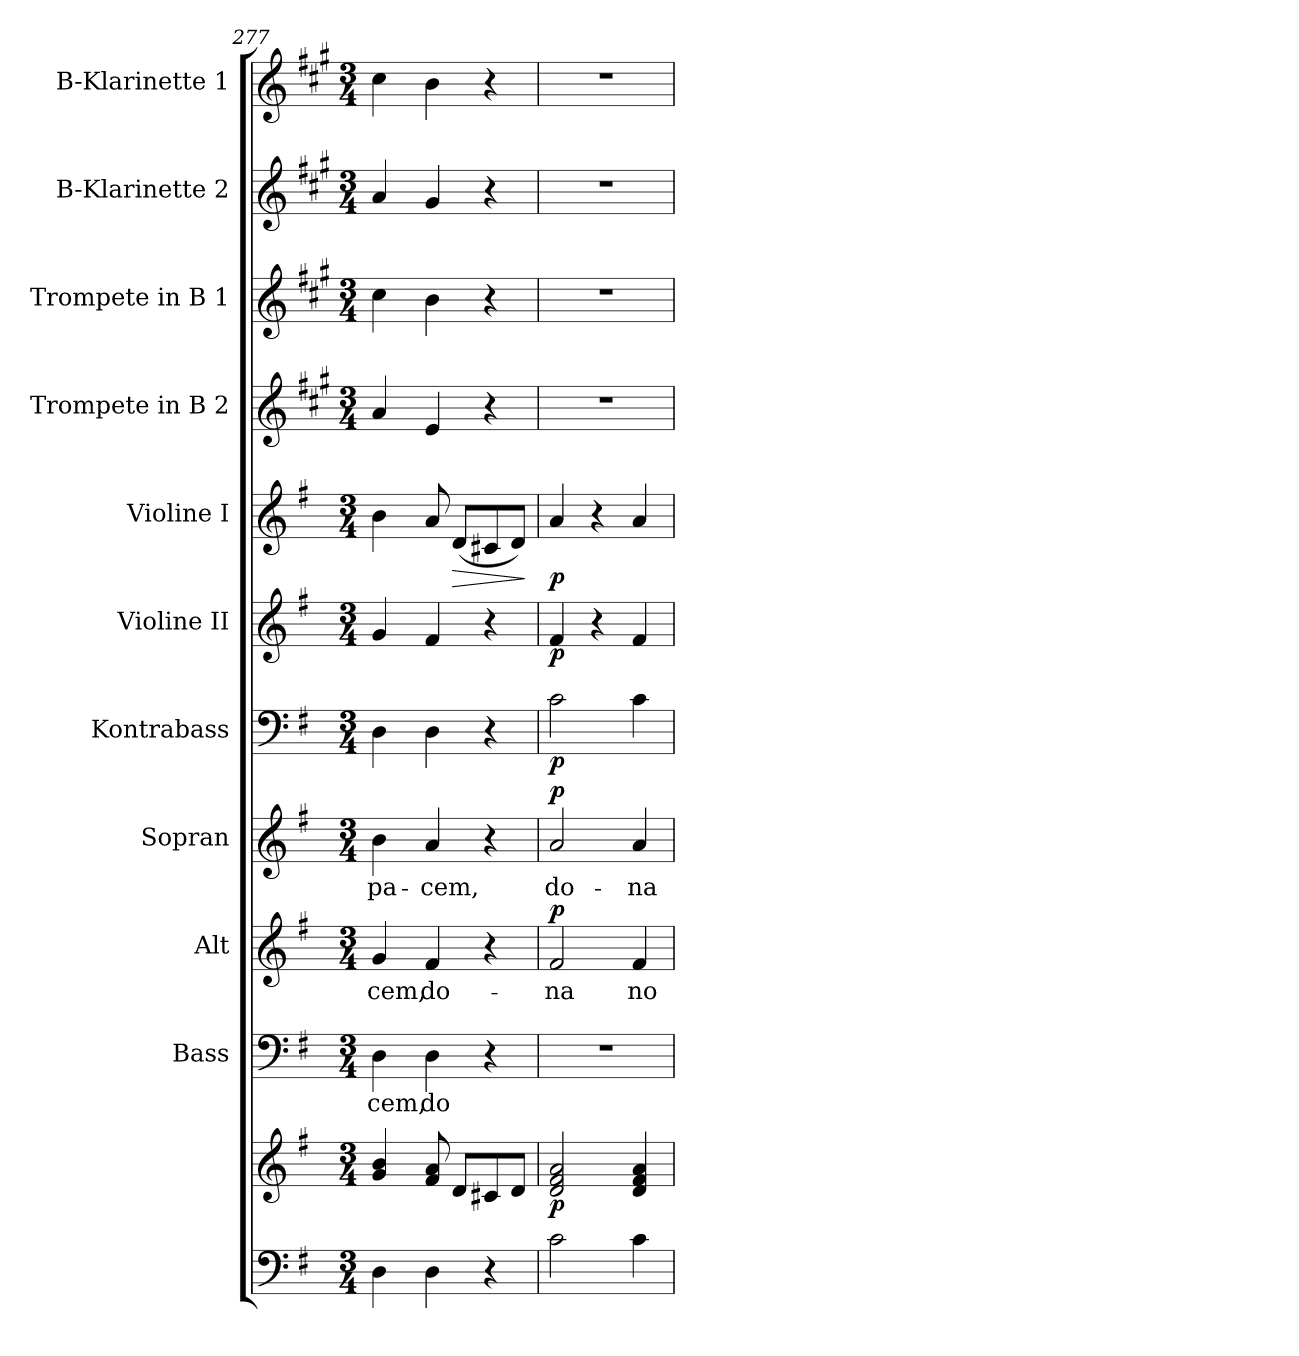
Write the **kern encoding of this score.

**kern	**kern	**dynam	**kern	**text	**kern	**text	**dynam	**kern	**text	**dynam	**kern	**dynam	**kern	**dynam	**kern	**dynam	**kern	**kern	**kern	**kern
*part11	*part11	*part11	*part10	*part10	*part9	*part9	*part9	*part8	*part8	*part8	*part7	*part7	*part6	*part6	*part5	*part5	*part4	*part3	*part2	*part1
*staff12	*staff11	*staff11/12	*staff10	*staff10	*staff9	*staff9	*staff9	*staff8	*staff8	*staff8	*staff7	*staff7	*staff6	*staff6	*staff5	*staff5	*staff4	*staff3	*staff2	*staff1
*	*	*	*I"Bass	*	*I"Alt	*	*	*I"Sopran	*	*	*I"Kontrabass	*	*I"Violine II	*	*I"Violine I	*	*I"Trompete in B 2	*I"Trompete in B 1	*I"B-Klarinette 2	*I"B-Klarinette 1
*	*	*	*I'B.	*	*I'A.	*	*	*I'S.	*	*	*I'Kb.	*	*I'Vl. II	*	*I'Vl. I	*	*I'Tr. 2	*I'Tr. 1	*I'B Kl. 2	*I'B Kl. 1
*clefF4	*clefG2	*	*clefF4	*	*clefG2	*	*	*clefG2	*	*	*clefF4	*	*clefG2	*	*clefG2	*	*clefG2	*clefG2	*clefG2	*clefG2
*	*	*	*	*	*	*	*	*	*	*	*ITrd7c12	*	*	*	*	*	*ITrd1c2	*ITrd1c2	*ITrd1c2	*ITrd1c2
*k[f#]	*k[f#]	*	*k[f#]	*	*k[f#]	*	*	*k[f#]	*	*	*k[f#]	*	*k[f#]	*	*k[f#]	*	*k[f#]	*k[f#]	*k[f#]	*k[f#]
*G:	*G:	*	*G:	*	*G:	*	*	*G:	*	*	*G:	*	*G:	*	*G:	*	*G:	*G:	*G:	*G:
*M3/4	*M3/4	*	*M3/4	*	*M3/4	*	*	*M3/4	*	*	*M3/4	*	*M3/4	*	*M3/4	*	*M3/4	*M3/4	*M3/4	*M3/4
=277	=277	=277	=277	=277	=277	=277	=277	=277	=277	=277	=277	=277	=277	=277	=277	=277	=277	=277	=277	=277
!	!	!	!	!LO:LY:b	!	!LO:LY:b	!	!	!LO:LY:b	!	!	!	!	!	!	!	!	!	!	!
4D\	4g/ 4b/	.	4D\	-cem,	4g/	-cem,	.	4b\	pa-	.	4DD\	.	4g/	.	4b\	.	4g/	4b\	4g/	4b\
!	!	!	!	!LO:LY:b	!	!LO:LY:b	!	!	!LO:LY:b	!	!	!	!	!	!	!	!	!	!	!
4D\	8f#/ 8a/	.	4D\	do-	4f#/	do-	.	4a/	-cem,	.	4DD\	.	4f#/	.	8a/	.	4d/	4a\	4f#/	4a\
!	!	!	!	!	!	!	!	!	!	!	!	!	!	!	!	!LO:HP:b	!	!	!	!
.	8d/L	.	.	.	.	.	.	.	.	.	.	.	.	.	(<8d/L	>	.	.	.	.
4r	8c#X/	.	4r	.	4r	.	.	4r	.	.	4r	.	4r	.	8c#X/	.	4r	4r	4r	4r
.	8d/J	.	.	.	.	.	.	.	.	.	.	.	.	.	8d/J)	.	.	.	.	.
.	.	.	.	.	.	.	.	.	.	.	.	.	.	.	.	]	.	.	.	.
=278	=278	=278	=278	=278	=278	=278	=278	=278	=278	=278	=278	=278	=278	=278	=278	=278	=278	=278	=278	=278
!	!	!LO:DY:b	!	!	!	!LO:LY:b	!LO:DY:a	!	!LO:LY:b	!LO:DY:a	!	!LO:DY:b	!	!LO:DY:b	!	!LO:DY:b	!	!	!	!
2c\	2d/ 2f#/ 2a/	p	2.r	.	2f#/	-na	p	2a/	do-	p	2C\	p	4f#/	p	4a/	p	2.r	2.r	2.r	2.r
.	.	.	.	.	.	.	.	.	.	.	.	.	4r	.	4r	.	.	.	.	.
!	!	!	!	!	!	!LO:LY:b	!	!	!LO:LY:b	!	!	!	!	!	!	!	!	!	!	!
4c\	4d/ 4f#/ 4a/	.	.	.	4f#/	no-	.	4a/	-na	.	4C\	.	4f#/	.	4a/	.	.	.	.	.
=	=	=	=	=	=	=	=	=	=	=	=	=	=	=	=	=	=	=	=	=
*-	*-	*-	*-	*-	*-	*-	*-	*-	*-	*-	*-	*-	*-	*-	*-	*-	*-	*-	*-	*-
